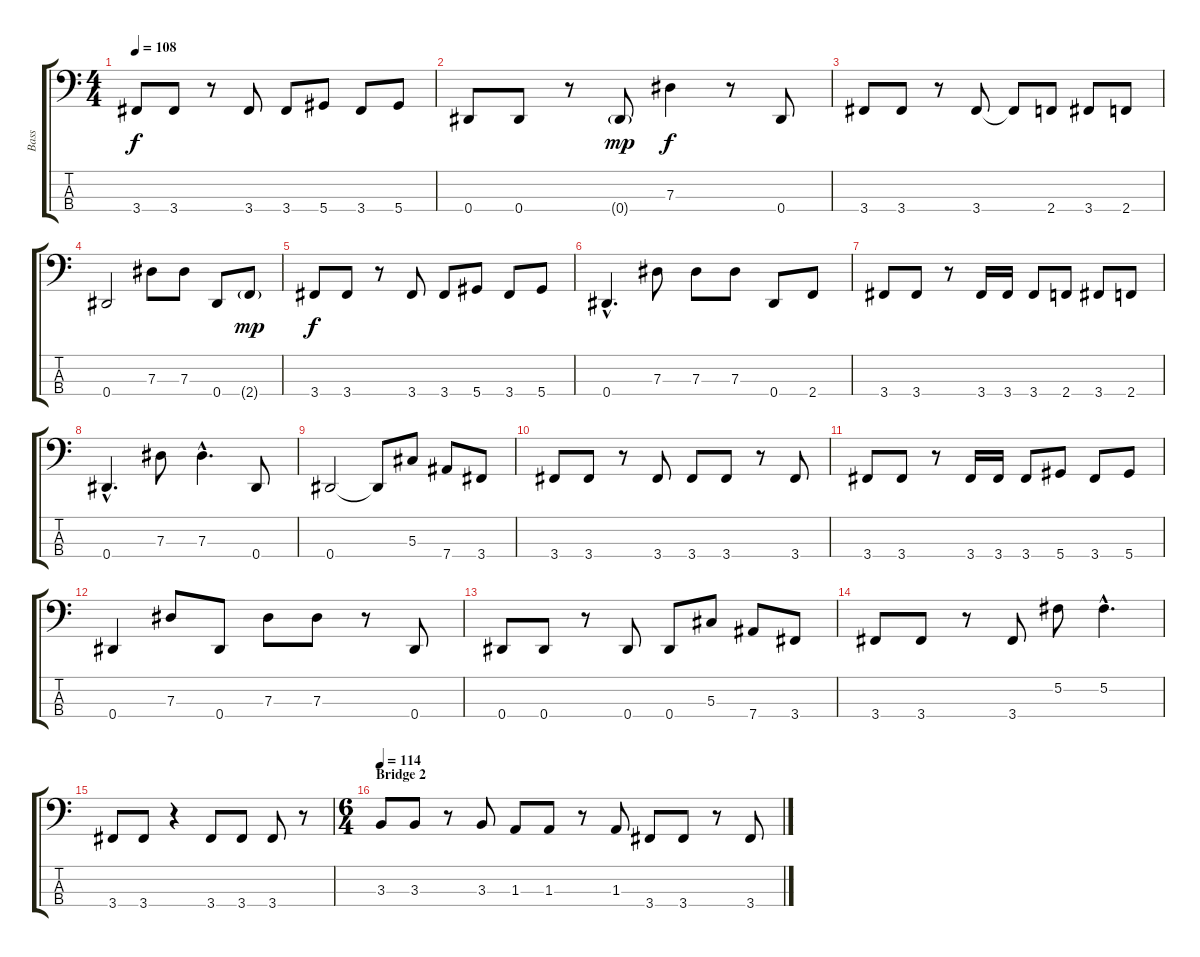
\track ("Bass" "Bass") {instrument electricbassfinger}
\staff {score tabs}
\tuning (Gb2 Db2 Ab1 Eb1) {hide}
\ts (4 4)
\tempo 108
\clef f4
\ks c
3.4.8{dy f} 3.4.8 r.8 3.4.8 3.4.8 5.4.8 3.4.8 5.4.8 |
0.4.8 0.4.8 r.8 0.4{g}.8{dy mp} 7.3.4{dy f} r.8 0.4.8 |
3.4.8 3.4.8 r.8 3.4.8 3.4{t}.8 2.4.8 3.4.8 2.4.8 |
0.4.2 7.3.8 7.3.8 0.4.8 2.4{g}.8{dy mp} |
3.4.8{dy f} 3.4.8 r.8 3.4.8 3.4.8 5.4.8 3.4.8 5.4.8 |
0.4{hac}.4{d} 7.3.8 7.3.8 7.3.8 0.4.8 2.4.8 |
3.4.8 3.4.8 r.8 3.4.16 3.4.16 3.4.8 2.4.8 3.4.8 2.4.8 |
0.4{hac}.4{d} 7.3.8 7.3{hac}.4{d} 0.4.8 |
0.4.2 0.4{t}.8 5.3.8 7.4.8 3.4.8 |
3.4.8 3.4.8 r.8 3.4.8 3.4.8 3.4.8 r.8 3.4.8 |
3.4.8 3.4.8 r.8 3.4.16 3.4.16 3.4.8 5.4.8 3.4.8 5.4.8 |
0.4.4 7.3.8 0.4.8 7.3.8 7.3.8 r.8 0.4.8 |
0.4.8 0.4.8 r.8 0.4.8 0.4.8 5.3.8 7.4.8 3.4.8 |
3.4.8 3.4.8 r.8 3.4.8 5.2.8 5.2{hac}.4{d} |
3.4.8 3.4.8 r.4 3.4.8 3.4.8 3.4.8 r.8 |
\ts (6 4)
\section ("" "Bridge 2")
\tempo 114
3.3.8 3.3.8 r.8 3.3.8 1.3.8 1.3.8 r.8 1.3.8 3.4.8 3.4.8 r.8 3.4.8
